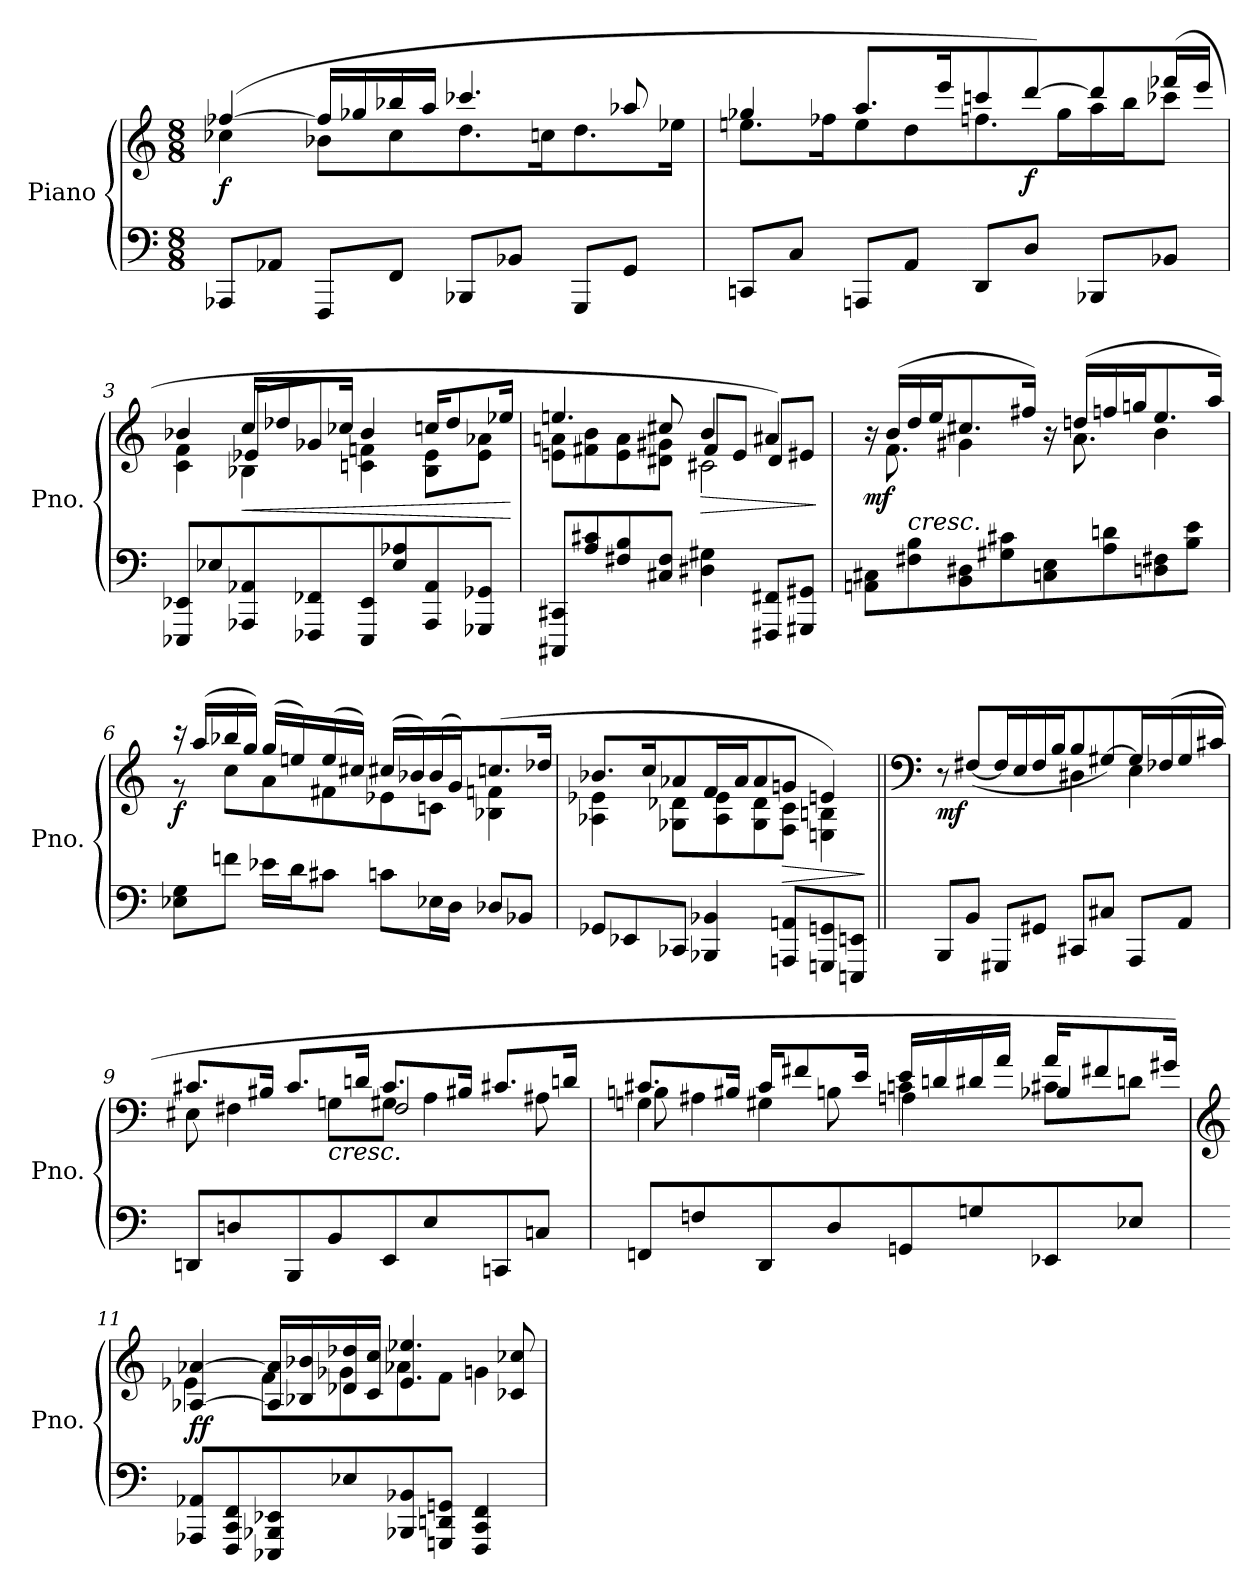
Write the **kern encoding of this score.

**kern	**kern	**dynam
*part1	*part1	*part1
*staff2	*staff1	*staff1/2
*I"Piano	*	*
*I'Pno.	*	*
*clefF4	*clefG2	*
*k[]	*k[]	*
*M8/8	*M8/8	*
*MM27	*MM27	*
=1	=1	=1
*	*^	*
!	!	!	!LO:DY:b
8AAA-X/L	(>[4ff-X/	4cc-X\	f
8AA-X/J	.	.	.
8FFF/L	16ff-/LL]	8b-X\L	.
.	16gg-X/	.	.
8FF/J	16bb-X/	8cc-\	.
.	16aa/JJ	.	.
8BBB-X/L	4.ccc-X/	8.dd\	.
8BB-X/J	.	.	.
.	.	16ccn\K	.
8GGG/L	.	8.dd\	.
8GG/J	8aa-X/	.	.
.	.	16ee-X\Jk	.
=2	=2	=2	=2
8CCn/L	4gg-X/	8.een\L	.
8C/J	.	.	.
.	.	16ff-X\K	.
8AAAn/L	8.aa/L	8ee\	.
8AA/J	.	8dd\	.
.	16eee/K	.	.
8DD/L	8cccn/	8.ffn\	.
!	!	!	!LO:DY:b
8D/J	[8ddd/)	.	f
.	.	16gg-\L	.
8BBB-X/L	8ddd/]	16aa\	.
.	.	16bb\J	.
8BB-X/J	(>16fff-X/L	8ccc-X\J	.
.	16eee/JJ	.	.
!!LO:LB:g=z
=3	=3	=3	=3
*	*	*^	*
8EEE-X/ 8EE-X/L	4b-X/	4c\ 4f\	4ryy	.
8E-X/	.	.	.	.
!	!	!	!	!LO:HP:b
8AAA-X/ 8AA-X/	16cc/KL	4B-X\	8e-X/L	<
.	8dd-X/	.	.	.
8FFF-X/ 8FF-X/	.	.	8g-X/J	.
.	16cc-X/Jk	.	.	.
8EEE-/ 8EE-/	4b-/	4cn\ 4fn\	2ryy	.
8E-/ 8A-X/	.	.	.	.
8AAA-/ 8AA-/	16ccn/KL	8B-\ 8e-\L	.	.
.	8dd-/	.	.	.
8GGG-X/ 8GG-X/J	.	8e-\ 8a-X\J	.	.
.	16ee-X/Jk	.	.	.
*	*v	*v	*v	*
.	.	[
=4	=4	=4
*	*^	*
*	*	*^	*
8CCC#X/ 8CC#X/L	4.een/	8en\ 8an\L	2ryy	.
8A/ 8c#X/	.	8f#X\ 8b\	.	.
8F#X/ 8B/	.	8e\ 8a\	.	.
8C#X/ 8F#/J	8cc#X/	8d#X\ 8g#X\J	.	.
!	!	!	!	!LO:HP:b
4D#X\ 4G#X\	4b/	2c#X\	8f#/L	>
.	.	.	8e/J	.
8FFF#X/ 8FF#X/L	4a#X/)	.	8d#/L	.
8GGG#X/ 8GG#X/J	.	.	8e#X/J	.
*	*v	*v	*v	*
.	.	]
!!LO:LB:g=z
=5	=5	=5
*	*^	*
!	!	!	!LO:DY:b
8AAn\ 8C#X\L	16r	16ryy	mf
.	(>16b/LL	8.f\	.
!LO:TX:a:i:t=cresc.	!	!	!
8F#X\ 8B\	16dd/	.	.
.	16ee/J	.	.
8BB\ 8D#X\	8.cc#X/	4g#X\	.
8G#X\ 8c#X\	.	.	.
.	16ff#X/Jk)	.	.
8Cn\ 8E\	16r	16ryy	.
.	(>16ddn/LL	8.a\	.
8A\ 8dn\	16ffn/	.	.
.	16ggn/J	.	.
8Dn\ 8F#X\	8.ee/	4b\	.
8B\ 8e\J	.	.	.
.	16aa/Jk)	.	.
=6	=6	=6	=6
!	!	!	!LO:DY:b
8E-X\ 8G\L	16r	8r	f
.	(>16aa/LL	.	.
8fn\J	16bb-X/	8cc\L	.
.	16gg/JJ)	.	.
16e-X\LL	(>16gg/LL	8a\	.
16d\J	16een/)	.	.
8c#X\J	(>16ee/	8f#X\	.
.	16cc#X/JJ)	.	.
8cn\L	(>16cc#X/LL	8e-X\	.
.	16b-X/)	.	.
16E-X\L	(>16b-/	8cn\J	.
16D\JJ	16g/J)	.	.
8D-X/L	(>8.ccn/	4B-X\ 4fn\	.
8BB-X/J	.	.	.
.	16dd-X/Jk	.	.
!!LO:LB:g=z	!!
=7	=7	=7	=7
8GG-X/L	8.b-X/L	4A-X\ 4e-X\	.
8EE-X/	.	.	.
.	16cc/K	.	.
8CC-X/J	8a-X/	8G-X\ 8d-X\L	.
4BBB-X/ 4BB-X/	16f/L	8A-\ 8e-\	.
.	16a-/J	.	.
.	8a-/	8G-\ 8d-\	.
!	!	!	!LO:HP:b
8AAAn/ 8AAn/L	8gn/J	8F\ 8c\J	>
8GGGn/ 8GGn/	4en/)	4En\ 4Bn\	.
8EEEn/ 8EEn/J	.	.	.
*	*v	*v	*
.	.	]
=8||	=8||	=8||
*	*clefF4	*
*	*^	*
!	!	!	!LO:DY:b
8BBB/L	8r	2ryy	mf
8BB/J	(>[8F#X/L	.	.
8GGG#X/L	16F#/L]	.	.
.	16E/	.	.
8GG#X/J	16F#/	.	.
.	16B/J	.	.
8CC#X/L	8B/	4D#X\	.
8C#X/J	[8G#X/)	.	.
8AAA/L	16G#/L]	4E\	.
.	(>16F-X/	.	.
8AA/J	16G#/	.	.
.	16c#X/JJ	.	.
!!LO:LB:g=z
=9	=9	=9	=9
*	*	*^	*
8DDn/L	8.c#X/L	8E#X\	2ryy	.
8Dn/	.	4F#X\	.	.
.	16B#X/Jk	.	.	.
8BBB/	8.c#/L	.	.	.
!	!	!LO:TX:b:i:t=cresc.	!	!
8BB/	.	8Gn\L	.	.
.	16dn/Jk	.	.	.
8EE/	8.c#/L	8G#X\J	2F#/	.
8E/	.	4A\	.	.
.	16B#X/Jk	.	.	.
8CCn/	8.c#X/L	.	.	.
8Cn/J	.	8A#X\	.	.
.	16dn/Jk	.	.	.
=10	=10	=10	=10	=10
8FFn/L	8.c#X/L	4Gn\	8Bn\	.
8Fn/	.	.	4A#X\	.
.	16B#X/Jk	.	.	.
8DD/	16c#/KL	4G#X\	.	.
.	8f#X/	.	.	.
8D/	.	.	8Bn\	.
.	16e/Jk	.	.	.
8GGn/	16e/LL	4cn\	4An\	.
.	16dn/	.	.	.
8Gn/	16d#X/	.	.	.
.	16a/JJ	.	.	.
8EE-X/	16a/KL	8c#X\L	4B-X/	.
.	8f#X/	.	.	.
8E-X/J	.	8dn\J	.	.
.	16g#X/Jk)	.	.	.
*	*v	*v	*v	*
!!LO:LB:g=z
=11	=11	=11
*	*clefG2	*
*	*^	*
!	!	!	!LO:DY:b
8AAA-X/ 8AA-X/L	[4A-X/ [4a-X/	4e-X\	ff
8FFF/ 8CC/ 8FF/	.	.	.
8EEE-X/ 8BBB-X/ 8EE-X/	16A-/] 16a-/]LL	8f\L	.
.	16B-X/ 16b-X/	.	.
8E-X/	16d-X/ 16dd-X/	8g-X\	.
.	16c/ 16cc/JJ	.	.
8BBB-X/ 8BB-X/	4.e-/ 4.ee-X/	8a-X\	.
8GGGn/ 8DDn/ 8GGn/J	.	8f\J	.
4FFF/ 4CC/ 4FF/	.	4gn\	.
.	8c-X/ 8cc-X/	.	.
*	*v	*v	*
=	=	=
*-	*-	*-
